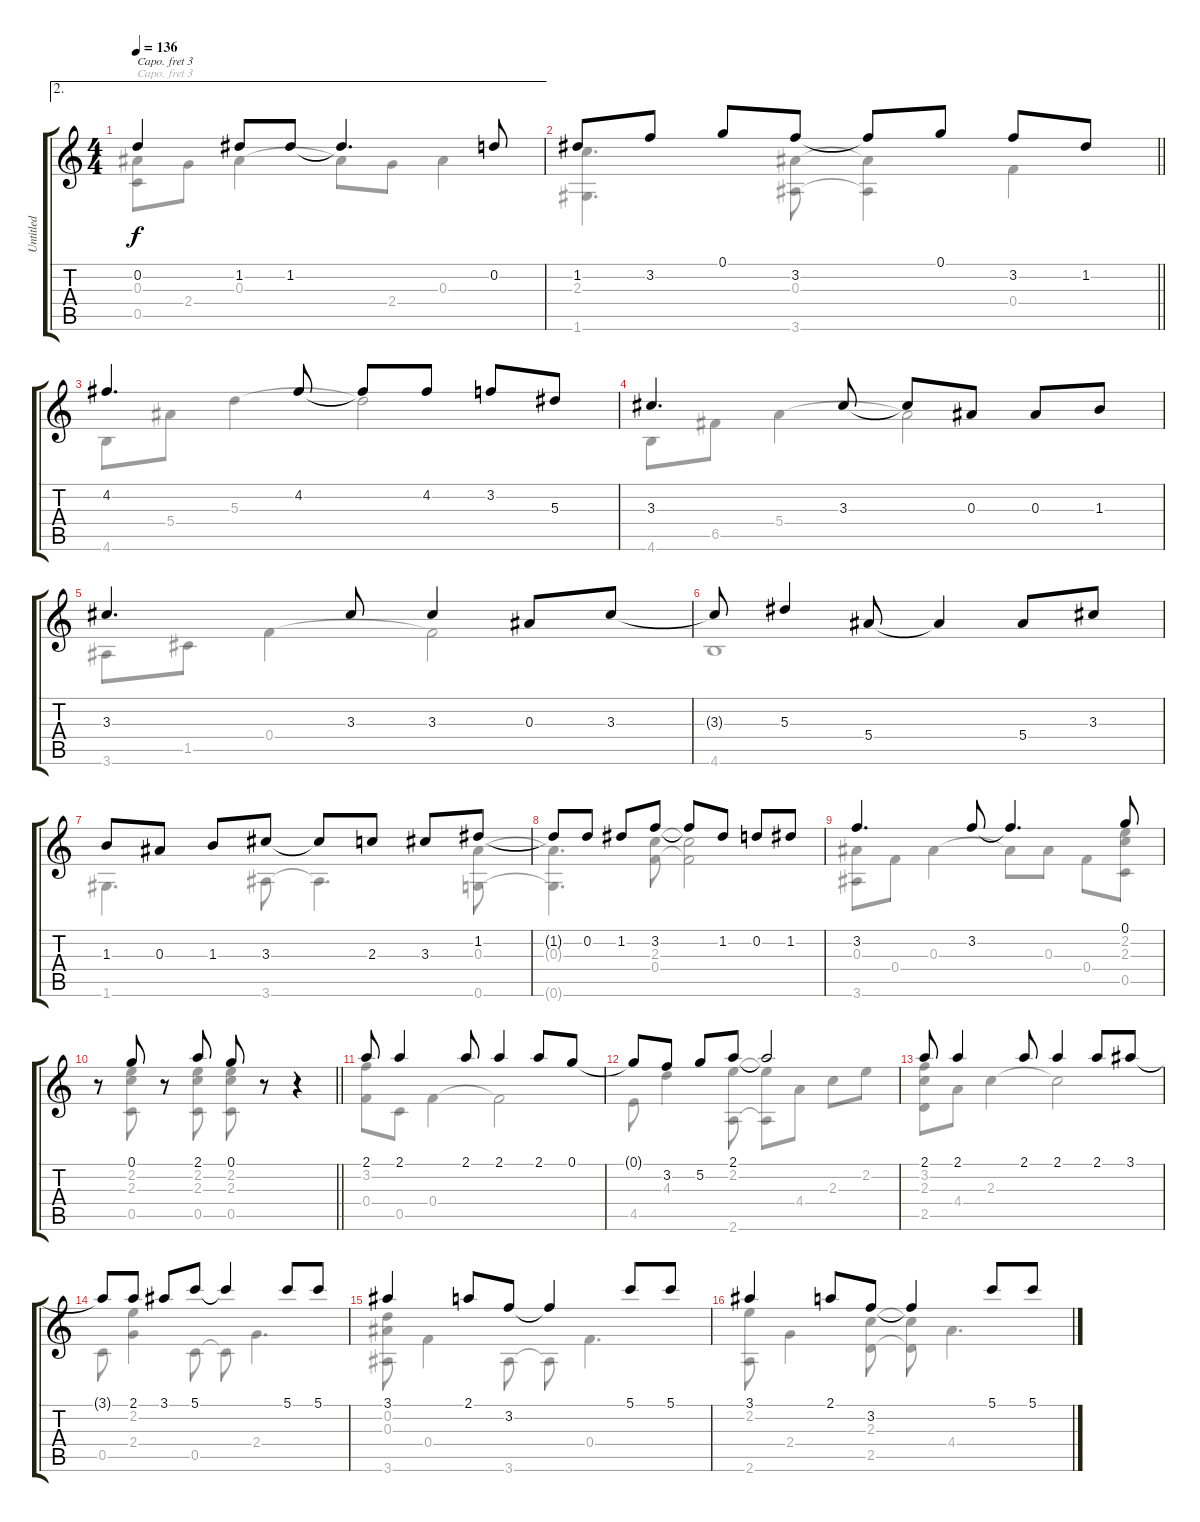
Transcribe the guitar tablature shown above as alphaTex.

\track ("Untitled" "Untitled") {instrument acousticguitarsteel}
\staff {score tabs}
\capo 3
\tuning (E4 B3 G3 D3 A2 E2) {hide}
\voice
\ae 2
\ts (4 4)
\tempo 136
\clef g2
\ks c
0.2.4{dy f} 1.2.8 1.2.8 1.2{t}.4{d} 0.2.8 |
\barLineRight lightlight
1.2.8 3.2.8 0.1.8 3.2.8 3.2{t}.8 0.1.8 3.2.8 1.2.8 |
\section ("" " ")
4.2.4{d} 4.2.8 4.2{t}.8 4.2.8 3.2.8 5.3.8 |
3.3.4{d} 3.3.8 3.3{t}.8 0.3.8 0.3.8 1.3.8 |
3.3.4{d} 3.3.8 3.3.4 0.3.8 3.3.8 |
3.3{t}.8 5.3.4 5.4.8 5.4{t}.4 5.4.8 3.3.8 |
1.3.8 0.3.8 1.3.8 3.3.8 3.3{t}.8 2.3.8 3.3.8 1.2.8 |
1.2{t}.8 0.2.8 1.2.8 3.2.8 3.2{t}.8 1.2.8 0.2.8 1.2.8 |
3.2.4{d} 3.2.8 3.2{t}.4{d} 0.1.8 |
\barLineRight lightlight
r.8 0.1.8 r.8 2.1.8 0.1.8 r.8 r.4 |
\section ("" " ")
2.1.8 2.1.4 2.1.8 2.1.4 2.1.8 0.1.8 |
0.1{t}.8 3.2.8 5.2.8 2.1.8 2.1{t}.2 |
2.1.8 2.1.4 2.1.8 2.1.4 2.1.8 3.1.8 |
3.1{t}.8 2.1.8 3.1.8 5.1.8 5.1{t}.4 5.1.8 5.1.8 |
3.1.4 2.1.8 3.2.8 3.2{t}.4 5.1.8 5.1.8 |
3.1.4 2.1.8 3.2.8 3.2{t}.4 5.1.8 5.1.8
\voice
\clef g2
\ottava regular
\simile none
\ks c
(0.3 0.5).8{dy f} 2.4.8 0.3.4 0.3{t}.8 2.4.8 0.3.4 |
\barLineRight lightlight
(2.3 1.6).4{d} (0.3 3.6).8 (0.3{t} 3.6{t}).4 0.4.4 |
4.6.8 5.4.8 5.3.4 5.3{t}.2 |
4.6.8 6.5.8 5.4.4 5.4{t}.2 |
3.6.8 1.5.8 0.4.4 0.4{t}.2 |
4.6.1 |
1.6.4{d} 3.6.8 3.6{t}.4{d} (0.3 0.6).8 |
(0.3{t} 0.6{t}).4{d} (2.3 0.4).8 (2.3{t} 0.4{t}).2 |
(0.3 3.6).8 0.4.8 0.3.4 0.3{t}.8 0.3.8 0.4.8 (2.2 2.3 0.5).8 |
\barLineRight lightlight
r.8 (2.2 2.3 0.5).8 r.8 (2.2 2.3 0.5).8 (2.2 2.3 0.5).8 r.8 r.4 |
(3.2 0.4).8 0.5.8 0.4.4 0.4{t}.2 |
4.5.8 4.3.4 (2.2 2.6).8 (2.2{t} 2.6{t}).8 4.4.8 2.3.8 2.2.8 |
(3.2 2.3 2.5).8 4.4.8 2.3.4 2.3{t}.2 |
0.5.8 (2.2 2.4).4 0.5.8 0.5{t}.8 2.4.4{d} |
(0.2 0.3 3.6).8 0.4.4 3.6.8 3.6{t}.8 0.4.4{d} |
(2.2 2.6).8 2.4.4 (2.3 2.5).8 (2.3{t} 2.5{t}).8 4.4.4{d}
